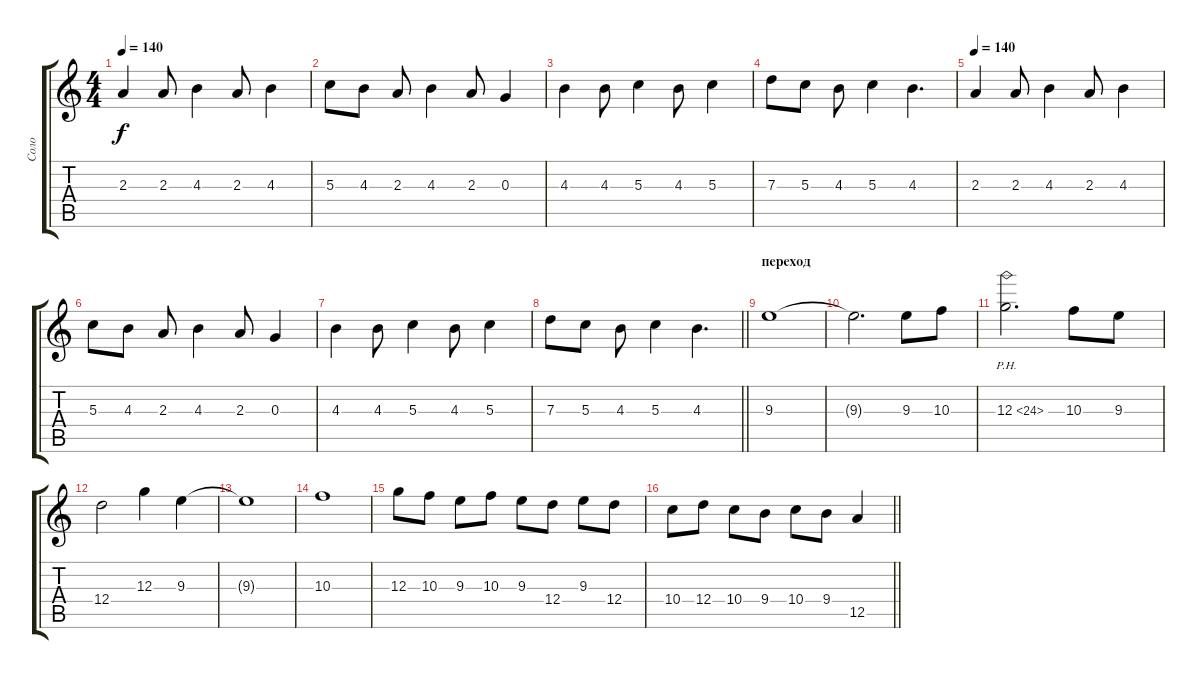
\track ("Соло" "Соло") {instrument distortionguitar}
\staff {score tabs}
\tuning (E4 B3 G3 D3 A2 E2) {hide}
\ts (4 4)
\tempo 140
\clef g2
\ks c
2.3.4{dy f} 2.3.8 4.3.4 2.3.8 4.3.4 |
5.3.8 4.3.8 2.3.8 4.3.4 2.3.8 0.3.4 |
4.3.4 4.3.8 5.3.4 4.3.8 5.3.4 |
7.3.8 5.3.8 4.3.8 5.3.4 4.3.4{d} |
\tempo 140
2.3.4 2.3.8 4.3.4 2.3.8 4.3.4 |
5.3.8 4.3.8 2.3.8 4.3.4 2.3.8 0.3.4 |
4.3.4 4.3.8 5.3.4 4.3.8 5.3.4 |
\barLineRight lightlight
7.3.8 5.3.8 4.3.8 5.3.4 4.3.4{d} |
\section ("" "переход")
9.3.1 |
9.3{t}.2{d} 9.3.8 10.3.8 |
12.3{ph 12}.2{d} 10.3.8 9.3.8 |
12.4.2 12.3.4 9.3.4 |
9.3{t}.1 |
10.3.1 |
12.3.8 10.3.8 9.3.8 10.3.8 9.3.8 12.4.8 9.3.8 12.4.8 |
\barLineRight lightlight
10.4.8 12.4.8 10.4.8 9.4.8 10.4.8 9.4.8 12.5.4
